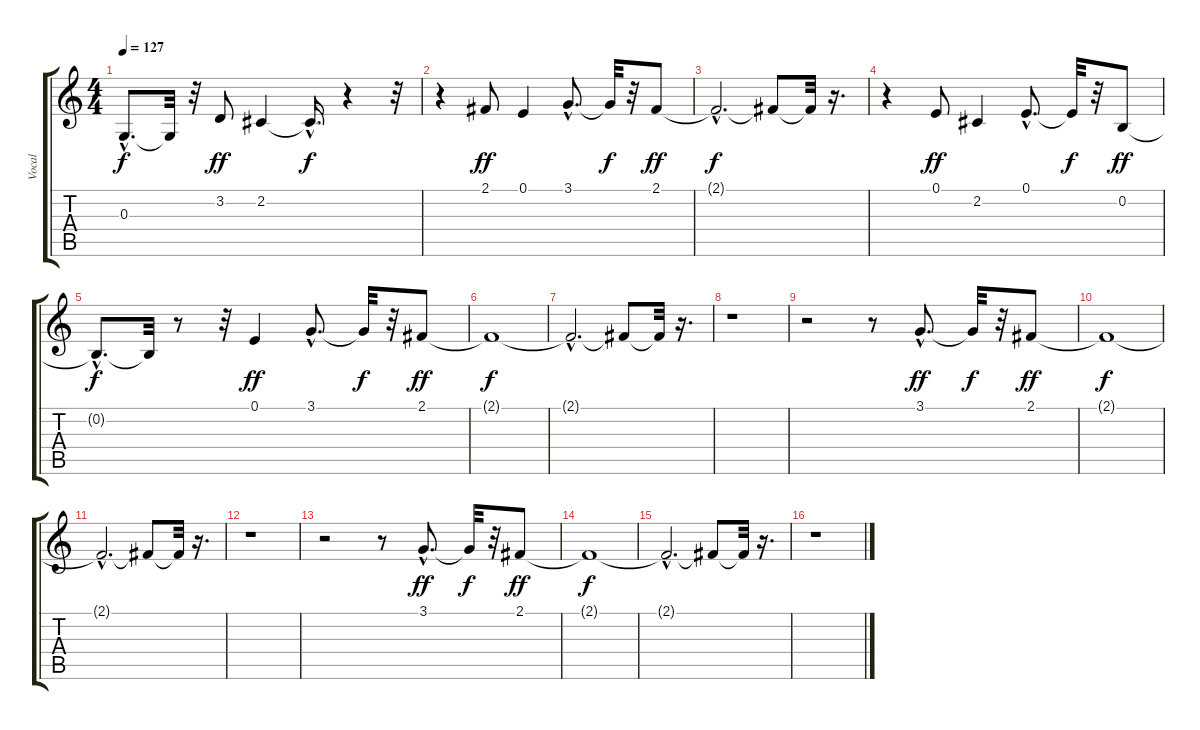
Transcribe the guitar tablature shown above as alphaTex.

\track ("Vocal" "Vocal") {instrument pad7halo}
\staff {score tabs}
\tuning (E4 B3 G3 D3 A2 E2) {hide}
\ts (4 4)
\tempo 127
\clef g2
\ks c
0.3{hac t}.8{d dy f} 0.3{t}.32 r.32 3.2.8{dy ff} 2.2.4 2.2{hac t}.16{d dy f} r.4 r.32 |
r.4 2.1.8{dy ff} 0.1.4 3.1{hac}.8{d} 3.1{t}.32{dy f} r.32 2.1.8{dy ff} |
2.1{hac t}.2{d dy f} 2.1{t}.8 2.1{t}.32 r.16{d} |
r.4 0.1.8{dy ff} 2.2.4 0.1{hac}.8{d} 0.1{t}.32{dy f} r.32 0.2.8{dy ff} |
0.2{hac t}.8{d dy f} 0.2{t}.32 r.8 r.32 0.1.4{dy ff} 3.1{hac}.8{d} 3.1{t}.32{dy f} r.32 2.1.8{dy ff} |
2.1{t}.1{dy f} |
2.1{hac t}.2{d} 2.1{t}.8 2.1{t}.32 r.16{d} |
r.1 |
r.2 r.8 3.1{hac}.8{d dy ff} 3.1{t}.32{dy f} r.32 2.1.8{dy ff} |
2.1{t}.1{dy f} |
2.1{hac t}.2{d} 2.1{t}.8 2.1{t}.32 r.16{d} |
r.1 |
r.2 r.8 3.1{hac}.8{d dy ff} 3.1{t}.32{dy f} r.32 2.1.8{dy ff} |
2.1{t}.1{dy f} |
2.1{hac t}.2{d} 2.1{t}.8 2.1{t}.32 r.16{d} |
r.1
